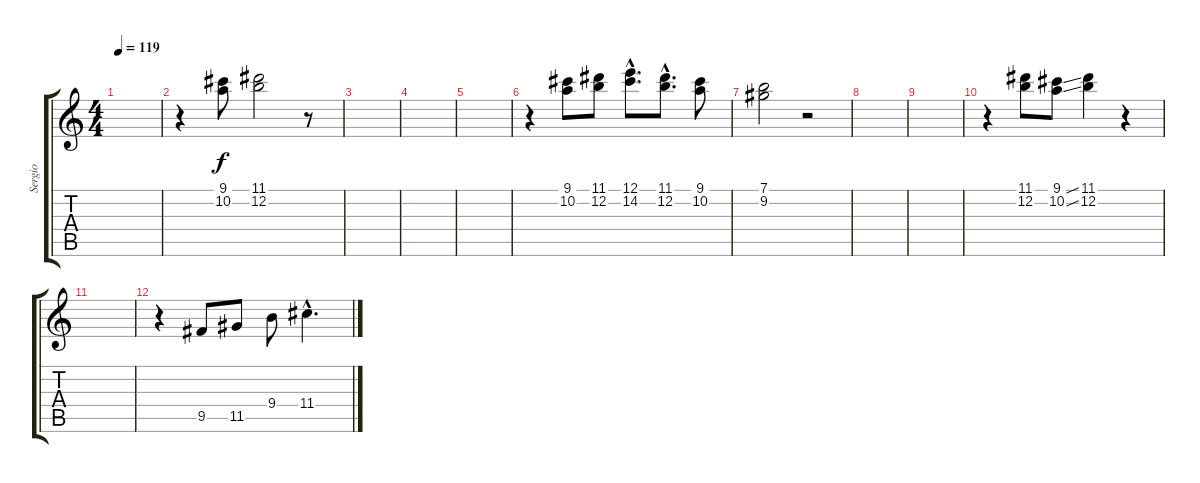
\track ("Sergio" "Sergio") {instrument acousticguitarnylon}
\staff {score tabs}
\tuning (E4 B3 G3 D3 A2 E2) {hide}
\ts (4 4)
\tempo 119
\clef g2
\ks c
|
r.4 (9.1 10.2).8 (11.1 12.2).2 r.8 |
|
|
|
r.4 (9.1 10.2).8 (11.1 12.2).8 (12.1{hac} 14.2{hac}).8{d} (11.1{hac} 12.2{hac}).8{d} (9.1 10.2).8 |
(7.1 9.2).2 r.2 |
|
|
r.4 (11.1 12.2).8 (9.1{ss} 10.2{ss}).8 (11.1 12.2).4 r.4 |
|
r.4 9.5.8 11.5.8 9.4.8 11.4{hac}.4{d}
